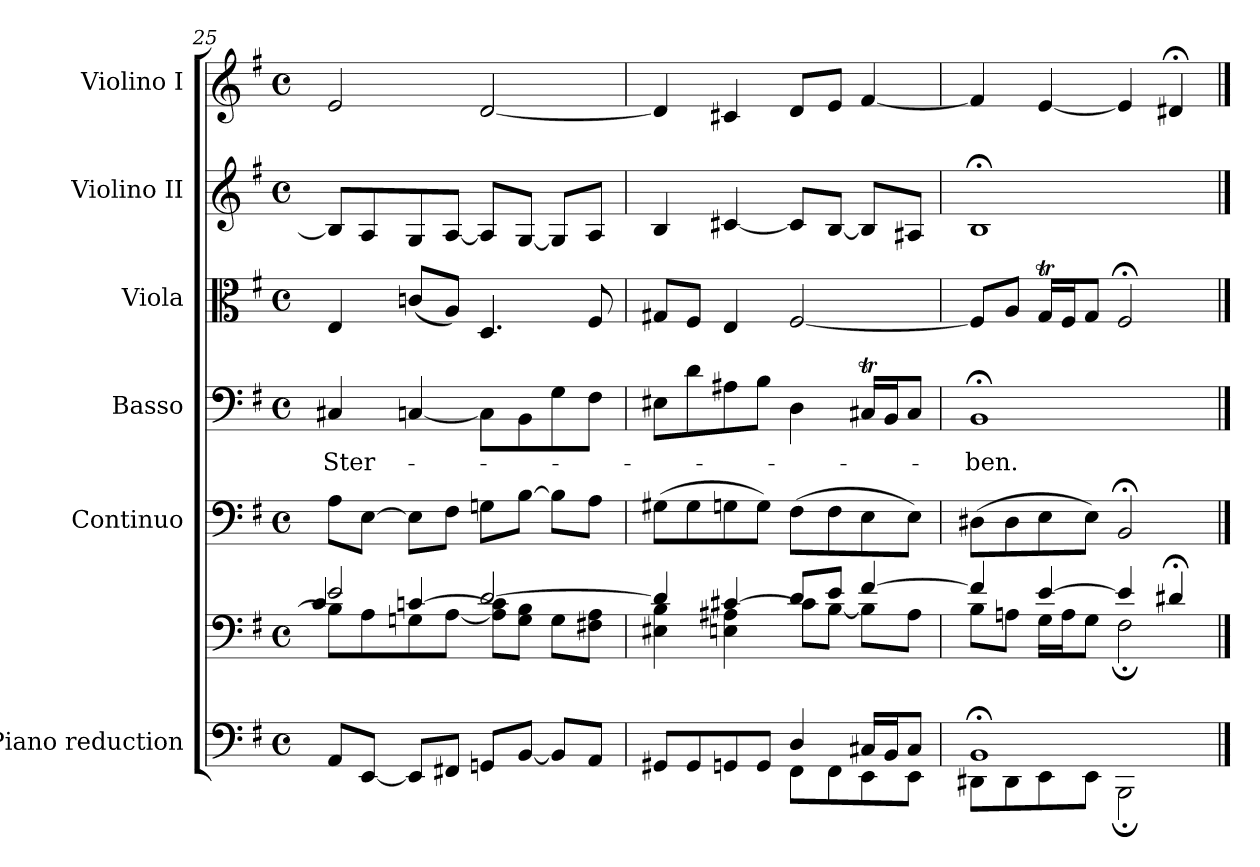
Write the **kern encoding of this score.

**kern	**kern	**kern	**kern	**text	**kern	**kern	**kern
*part6	*part6	*part5	*part4	*part4	*part3	*part2	*part1
*staff7	*staff6	*staff5	*staff4	*staff4	*staff3	*staff2	*staff1
*I"Piano reduction	*	*I"Continuo	*I"Basso	*	*I"Viola	*I"Violino II	*I"Violino I
*I'Pno	*	*	*	*	*I'Vla	*I'Vln	*I'Vln
!!LO:PB:g=z
*clefF4	*clefF4	*clefF4	*clefF4	*	*clefC3	*clefG2	*clefG2
*k[f#]	*k[f#]	*k[f#]	*k[f#]	*	*k[f#]	*k[f#]	*k[f#]
*M4/4	*M4/4	*M4/4	*M4/4	*	*M4/4	*M4/4	*M4/4
*met(c)	*met(c)	*met(c)	*met(c)	*	*met(c)	*met(c)	*met(c)
=25	=25	=25	=25	=25	=25	=25	=25
*	*^	*	*	*	*	*	*
*	*	*^	*	*	*	*	*	*
!	!	!	!	!	!	!LO:LY:b	!	!	!
8AA/L	2e/	8B\L]	4c/	8A\L	4C#X/	Ster-	4E/	8B/L]	2e/
[8EE/J	.	8A\	.	[8E\J	.	.	.	8A/	.
8EE/L]	.	8Gn\	[4cn/	8E\L]	[4Cn/	.	(<8cn/L	8G/	.
8FF#X/J	.	[8A\J	.	8F#\J	.	.	8A/J)	[8A/J	.
8GGn/L	[2d/	8A\] 8c\]L	2ryy	8Gn\L	8C\L]	.	4.D/	8A/L]	[2d/
[8BB/J	.	8G\ 8B\J	.	[8B\J	8BB\	.	.	[8G/J	.
8BB/L]	.	8G\L	.	8B\L]	8G\	.	.	8G/L]	.
8AA/J	.	8F#X\ 8A\J	.	8A\J	8F#\J	.	8F#/	8A/J	.
*	*	*v	*v	*	*	*	*	*	*
=26	=26	=26	=26	=26	=26	=26	=26	=26
*^	*	*	*	*	*	*	*	*
2ryy	8GG#X/L	4d/]	4E#X\ 4B\	(>8G#X\L	8E#X\L	.	8G#X/L	4B/	4d/]
.	8GG#/	.	.	8G#\	8d\	.	8F#/J	.	.
.	8GGn/	[4c#X/	4En\ 4A#X\	8Gn\	8A#X\	.	4E/	[4c#X/	4c#X/
.	8GG/J	.	.	8G\J)	8B\J	.	.	.	.
4D/	8FF#\L	8d/L	8c#\L]	(>8F#\L	4D\	.	[2F#/	8c#/L]	8d/L
.	8FF#\	8e/J	[8B\J	8F#\	.	.	.	[8B/J	8e/J
16C#X/LL	8EE\	[4f#/	8B\L]	8E\	16C#Xt/LL	.	.	8B/L]	[4f#/
16BB/J	.	.	.	.	16BB/J	.	.	.	.
8C#/J	8EE\J	.	8A#\J	8E\J)	8C#/J	.	.	8A#X/J	.
=27	=27	=27	=27	=27	=27	=27	=27	=27	=27
!	!	!	!	!	!	!LO:LY:b	!	!	!
1BB;<	8DD#X\L	4f#/]	8B\L	(>8D#X\L	1BB;<	-ben.	8F#/L]	1B;<	4f#/]
.	8DD#\	.	8An\J	8D#\	.	.	8A/J	.	.
.	8EE\	[4e/	16G\LL	8E\	.	.	16GT/LL	.	[4e/
.	.	.	16A\J	.	.	.	16F#/J	.	.
.	8EE\J	.	8G\J	8E\J)	.	.	8G/J	.	.
.	2BBB;\	4e/]	2F#;\	2BB;</	.	.	2F#;</	.	4e/]
.	.	4d#X;</	.	.	.	.	.	.	4d#X;</
*v	*v	*	*	*	*	*	*	*	*
*	*v	*v	*	*	*	*	*	*
==	==	==	==	==	==	==	==
*-	*-	*-	*-	*-	*-	*-	*-
